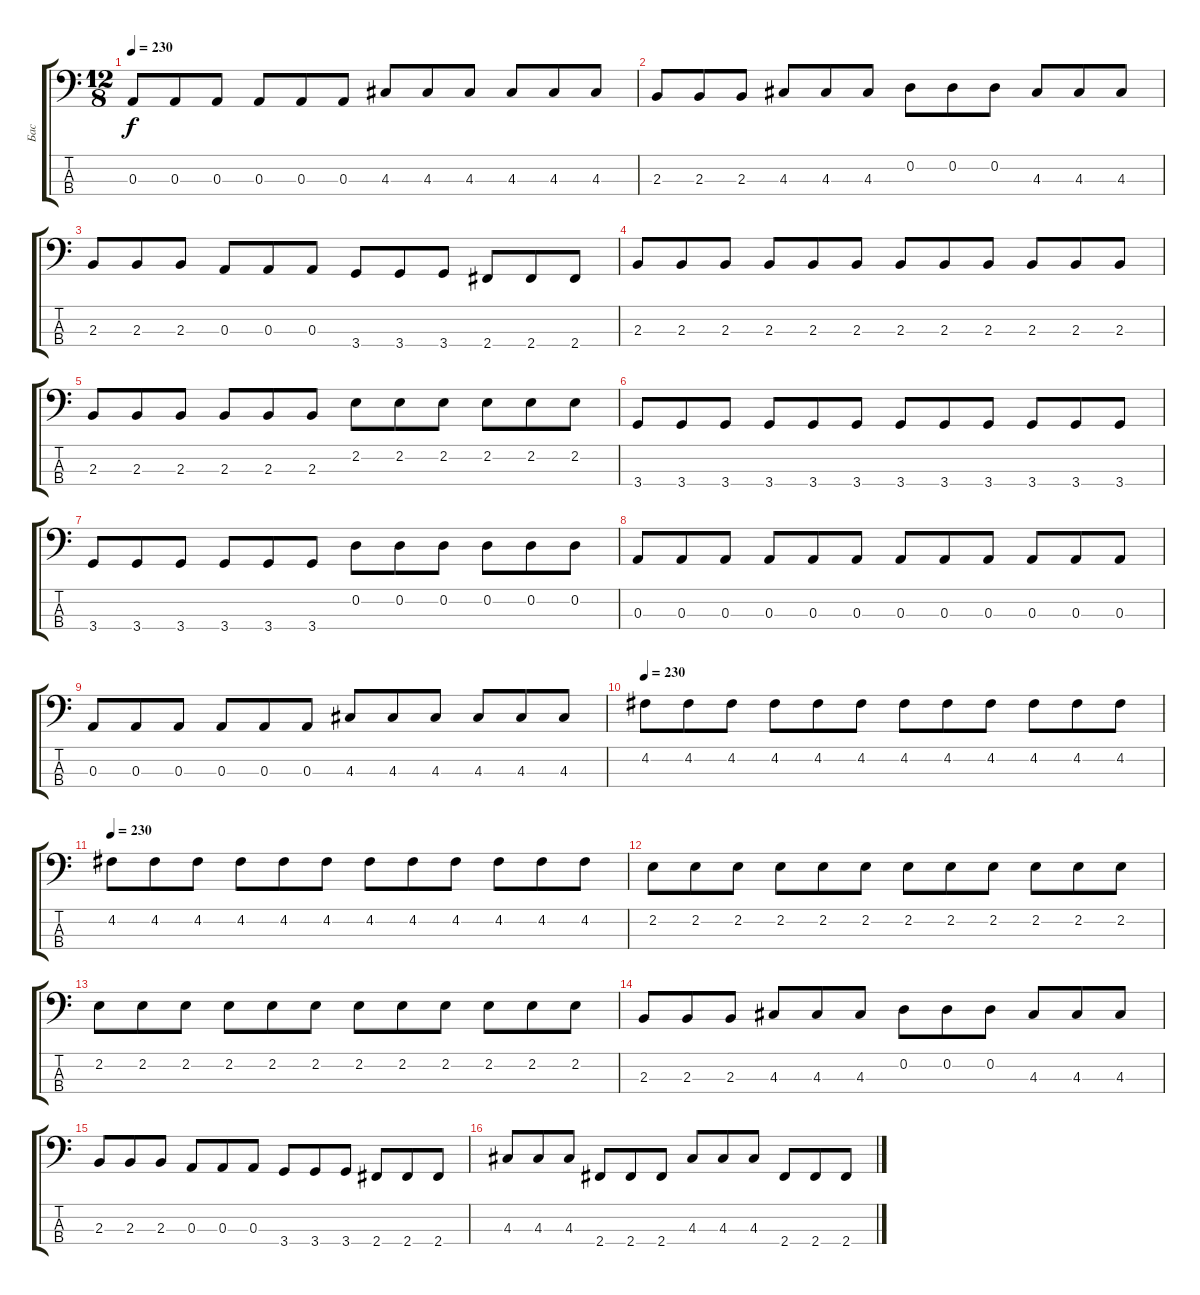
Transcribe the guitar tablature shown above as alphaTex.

\track ("Бас" "Бас") {instrument electricbasspick}
\staff {score tabs}
\tuning (G2 D2 A1 E1) {hide}
\ts (12 8)
\tempo 230
\clef f4
\ks c
0.3.8{dy f} 0.3.8 0.3.8 0.3.8 0.3.8 0.3.8 4.3.8 4.3.8 4.3.8 4.3.8 4.3.8 4.3.8 |
2.3.8 2.3.8 2.3.8 4.3.8 4.3.8 4.3.8 0.2.8 0.2.8 0.2.8 4.3.8 4.3.8 4.3.8 |
2.3.8 2.3.8 2.3.8 0.3.8 0.3.8 0.3.8 3.4.8 3.4.8 3.4.8 2.4.8 2.4.8 2.4.8 |
2.3.8 2.3.8 2.3.8 2.3.8 2.3.8 2.3.8 2.3.8 2.3.8 2.3.8 2.3.8 2.3.8 2.3.8 |
2.3.8 2.3.8 2.3.8 2.3.8 2.3.8 2.3.8 2.2.8 2.2.8 2.2.8 2.2.8 2.2.8 2.2.8 |
3.4.8 3.4.8 3.4.8 3.4.8 3.4.8 3.4.8 3.4.8 3.4.8 3.4.8 3.4.8 3.4.8 3.4.8 |
3.4.8 3.4.8 3.4.8 3.4.8 3.4.8 3.4.8 0.2.8 0.2.8 0.2.8 0.2.8 0.2.8 0.2.8 |
0.3.8 0.3.8 0.3.8 0.3.8 0.3.8 0.3.8 0.3.8 0.3.8 0.3.8 0.3.8 0.3.8 0.3.8 |
0.3.8 0.3.8 0.3.8 0.3.8 0.3.8 0.3.8 4.3.8 4.3.8 4.3.8 4.3.8 4.3.8 4.3.8 |
\tempo 230
4.2.8 4.2.8 4.2.8 4.2.8 4.2.8 4.2.8 4.2.8 4.2.8 4.2.8 4.2.8 4.2.8 4.2.8 |
\tempo 230
4.2.8 4.2.8 4.2.8 4.2.8 4.2.8 4.2.8 4.2.8 4.2.8 4.2.8 4.2.8 4.2.8 4.2.8 |
2.2.8 2.2.8 2.2.8 2.2.8 2.2.8 2.2.8 2.2.8 2.2.8 2.2.8 2.2.8 2.2.8 2.2.8 |
2.2.8 2.2.8 2.2.8 2.2.8 2.2.8 2.2.8 2.2.8 2.2.8 2.2.8 2.2.8 2.2.8 2.2.8 |
2.3.8 2.3.8 2.3.8 4.3.8 4.3.8 4.3.8 0.2.8 0.2.8 0.2.8 4.3.8 4.3.8 4.3.8 |
2.3.8 2.3.8 2.3.8 0.3.8 0.3.8 0.3.8 3.4.8 3.4.8 3.4.8 2.4.8 2.4.8 2.4.8 |
4.3.8 4.3.8 4.3.8 2.4.8 2.4.8 2.4.8 4.3.8 4.3.8 4.3.8 2.4.8 2.4.8 2.4.8
